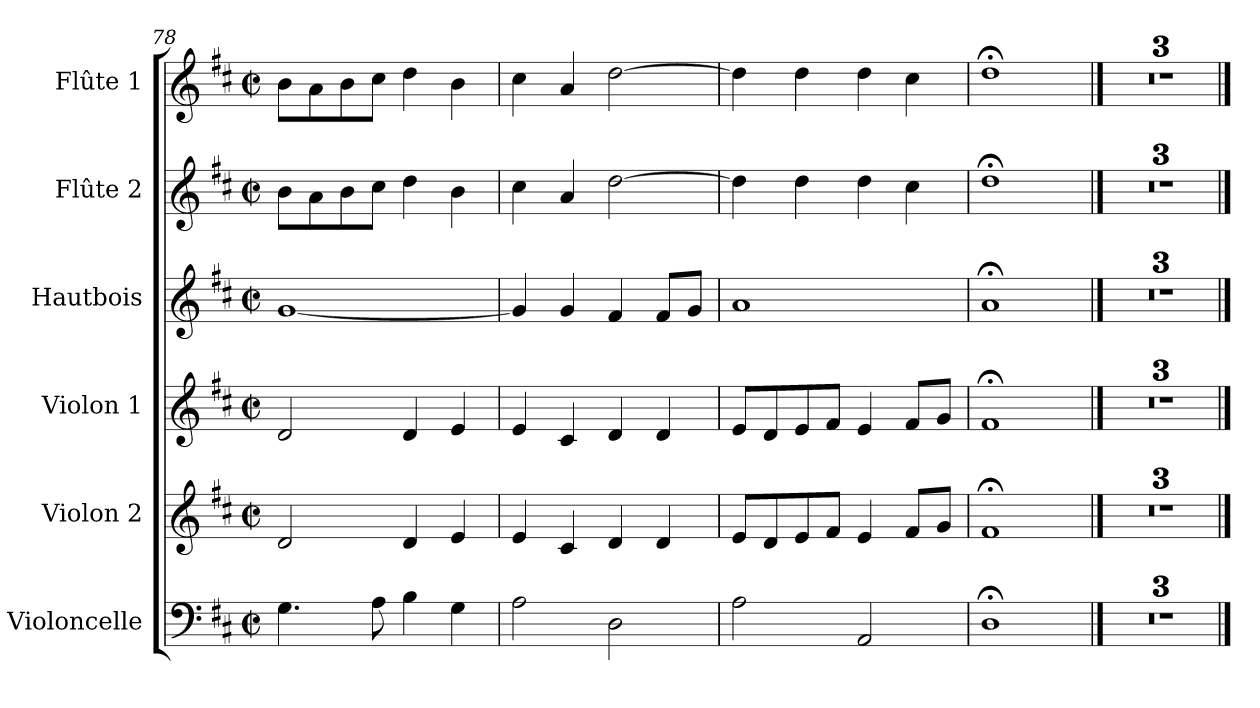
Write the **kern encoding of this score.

**kern	**kern	**kern	**kern	**kern	**kern
*part6	*part5	*part4	*part3	*part2	*part1
*staff6	*staff5	*staff4	*staff3	*staff2	*staff1
*I"Violoncelle	*I"Violon 2	*I"Violon 1	*I"Hautbois	*I"Flûte 2	*I"Flûte 1
*I'Vc.	*I'Vln. 2	*I'Vln. 1	*I'Hb.	*I'Fl. 2	*I'Fl. 1
*clefF4	*clefG2	*clefG2	*clefG2	*clefG2	*clefG2
*k[f#c#]	*k[f#c#]	*k[f#c#]	*k[f#c#]	*k[f#c#]	*k[f#c#]
*D:	*D:	*D:	*D:	*D:	*D:
*M2/2	*M2/2	*M2/2	*M2/2	*M2/2	*M2/2
*met(c|)	*met(c|)	*met(c|)	*met(c|)	*met(c|)	*met(c|)
=78	=78	=78	=78	=78	=78
4.G\	2d/	2d/	[1g	8b\L	8b\L
.	.	.	.	8a\	8a\
.	.	.	.	8b\	8b\
8A\	.	.	.	8cc#\J	8cc#\J
4B\	4d/	4d/	.	4dd\	4dd\
4G\	4e/	4e/	.	4b\	4b\
=79	=79	=79	=79	=79	=79
2A\	4e/	4e/	4g/]	4cc#\	4cc#\
.	4c#/	4c#/	4g/	4a/	4a/
2D\	4d/	4d/	4f#/	[2dd\	[2dd\
.	4d/	4d/	8f#/L	.	.
.	.	.	8g/J	.	.
=80	=80	=80	=80	=80	=80
2A\	8e/L	8e/L	1a	4dd\]	4dd\]
.	8d/	8d/	.	.	.
.	8e/	8e/	.	4dd\	4dd\
.	8f#/J	8f#/J	.	.	.
2AA/	4e/	4e/	.	4dd\	4dd\
.	8f#/L	8f#/L	.	4cc#\	4cc#\
.	8g/J	8g/J	.	.	.
!!LO:PB:g=z
=81	=81	=81	=81	=81	=81
1D;<	1f#;<	1f#;<	1a;<	1dd;<	1dd;<
==82	==82	==82	==82	==82	==82
1r	1r	1r	1r	1r	1r
=83	=83	=83	=83	=83	=83
1r	1r	1r	1r	1r	1r
=84	=84	=84	=84	=84	=84
1r	1r	1r	1r	1r	1r
==	==	==	==	==	==
*-	*-	*-	*-	*-	*-
